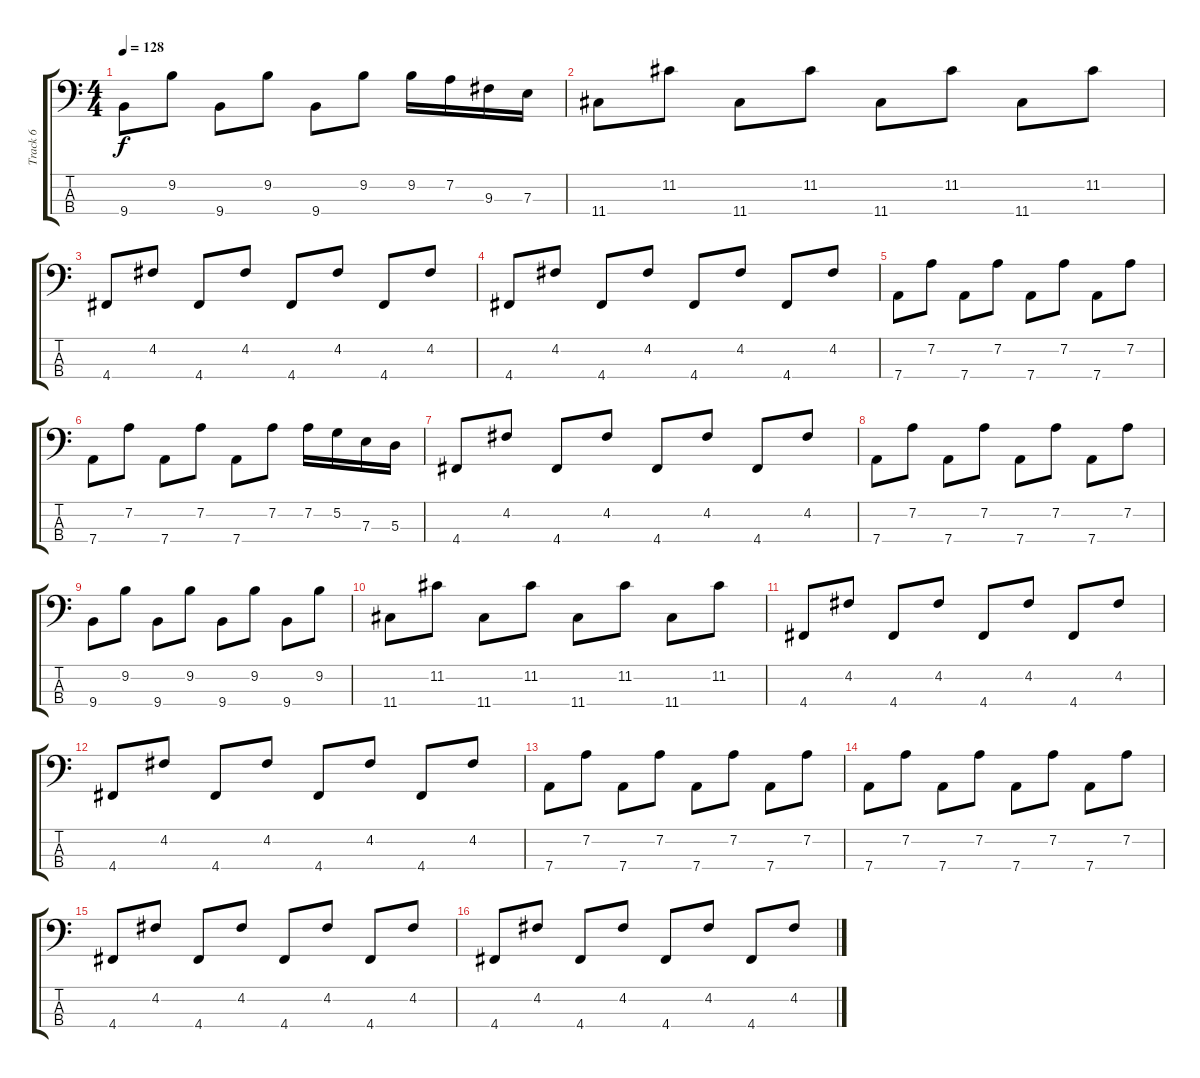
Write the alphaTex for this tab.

\track ("Track 6" "Track 6") {instrument slapbass2}
\staff {score tabs}
\tuning (G2 D2 A1 D1) {hide}
\ts (4 4)
\tempo 128
\clef f4
\ks c
9.4.8{dy f} 9.2.8 9.4.8 9.2.8 9.4.8 9.2.8 9.2.16 7.2.16 9.3.16 7.3.16 |
11.4.8 11.2.8 11.4.8 11.2.8 11.4.8 11.2.8 11.4.8 11.2.8 |
4.4.8 4.2.8 4.4.8 4.2.8 4.4.8 4.2.8 4.4.8 4.2.8 |
4.4.8 4.2.8 4.4.8 4.2.8 4.4.8 4.2.8 4.4.8 4.2.8 |
7.4.8 7.2.8 7.4.8 7.2.8 7.4.8 7.2.8 7.4.8 7.2.8 |
7.4.8 7.2.8 7.4.8 7.2.8 7.4.8 7.2.8 7.2.16 5.2.16 7.3.16 5.3.16 |
4.4.8 4.2.8 4.4.8 4.2.8 4.4.8 4.2.8 4.4.8 4.2.8 |
7.4.8 7.2.8 7.4.8 7.2.8 7.4.8 7.2.8 7.4.8 7.2.8 |
9.4.8 9.2.8 9.4.8 9.2.8 9.4.8 9.2.8 9.4.8 9.2.8 |
11.4.8 11.2.8 11.4.8 11.2.8 11.4.8 11.2.8 11.4.8 11.2.8 |
4.4.8 4.2.8 4.4.8 4.2.8 4.4.8 4.2.8 4.4.8 4.2.8 |
4.4.8 4.2.8 4.4.8 4.2.8 4.4.8 4.2.8 4.4.8 4.2.8 |
7.4.8 7.2.8 7.4.8 7.2.8 7.4.8 7.2.8 7.4.8 7.2.8 |
7.4.8 7.2.8 7.4.8 7.2.8 7.4.8 7.2.8 7.4.8 7.2.8 |
4.4.8 4.2.8 4.4.8 4.2.8 4.4.8 4.2.8 4.4.8 4.2.8 |
4.4.8 4.2.8 4.4.8 4.2.8 4.4.8 4.2.8 4.4.8 4.2.8
